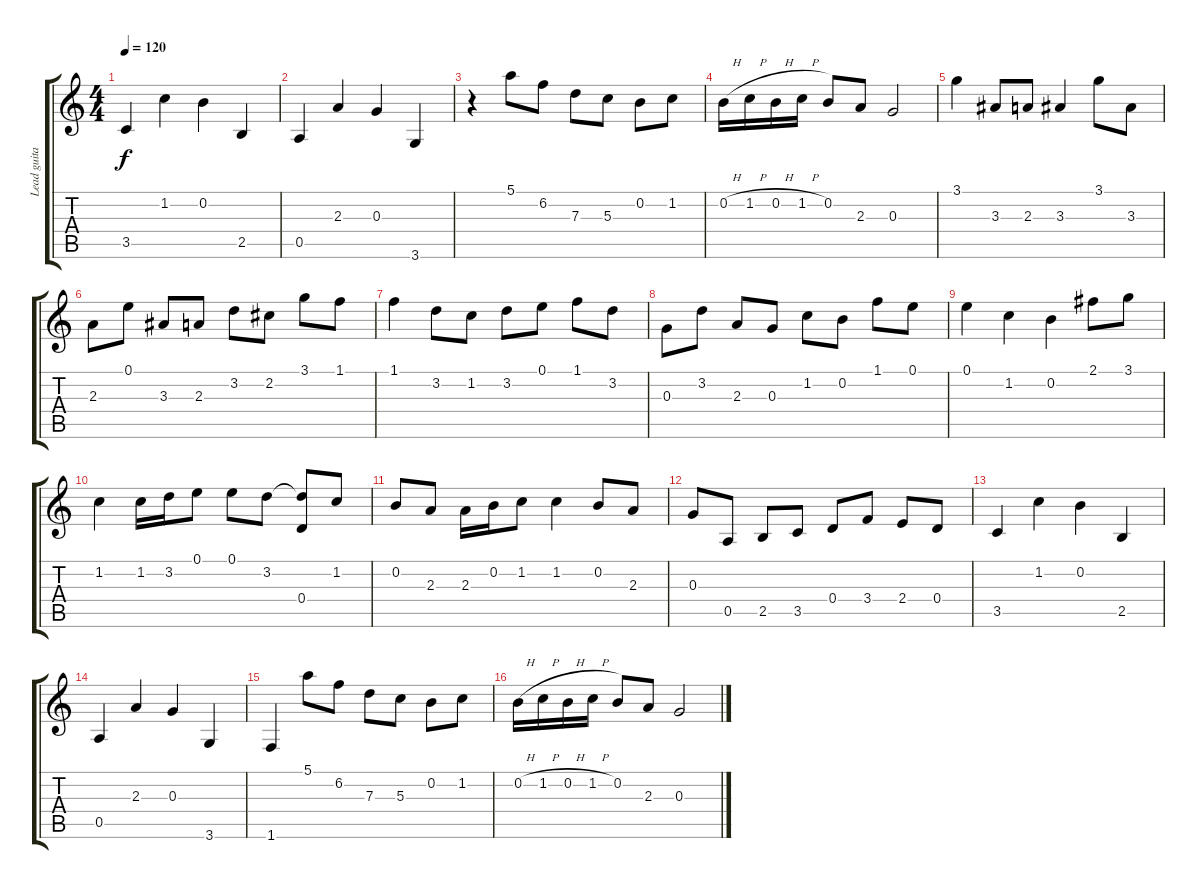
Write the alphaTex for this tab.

\track ("Lead guitar" "Lead guita") {instrument overdrivenguitar}
\staff {score tabs}
\tuning (E4 B3 G3 D3 A2 E2) {hide}
\ts (4 4)
\tempo 120
\clef g2
\ks c
3.5.4{dy f instrument overdrivenguitar} 1.2.4 0.2.4 2.5.4 |
0.5.4 2.3.4 0.3.4 3.6.4 |
r.4 5.1.8 6.2.8 7.3.8 5.3.8 0.2.8 1.2.8 |
0.2{h}.16 1.2{h}.16 0.2{h}.16 1.2{h}.16 0.2.8 2.3.8 0.3.2 |
3.1.4 3.3.8 2.3.8 3.3.4 3.1.8 3.3.8 |
2.3.8 0.1.8 3.3.8 2.3.8 3.2.8 2.2.8 3.1.8 1.1.8 |
1.1.4 3.2.8 1.2.8 3.2.8 0.1.8 1.1.8 3.2.8 |
0.3.8 3.2.8 2.3.8 0.3.8 1.2.8 0.2.8 1.1.8 0.1.8 |
0.1.4 1.2.4 0.2.4 2.1.8 3.1.8 |
1.2.4 1.2.16 3.2.16 0.1.8 0.1.8 3.2.8 (3.2{t} 0.4).8 1.2.8 |
0.2.8 2.3.8 2.3.16 0.2.16 1.2.8 1.2.4 0.2.8 2.3.8 |
0.3.8 0.5.8 2.5.8 3.5.8 0.4.8 3.4.8 2.4.8 0.4.8 |
3.5.4 1.2.4 0.2.4 2.5.4 |
0.5.4 2.3.4 0.3.4 3.6.4 |
1.6.4 5.1.8 6.2.8 7.3.8 5.3.8 0.2.8 1.2.8 |
0.2{h}.16 1.2{h}.16 0.2{h}.16 1.2{h}.16 0.2.8 2.3.8 0.3.2
